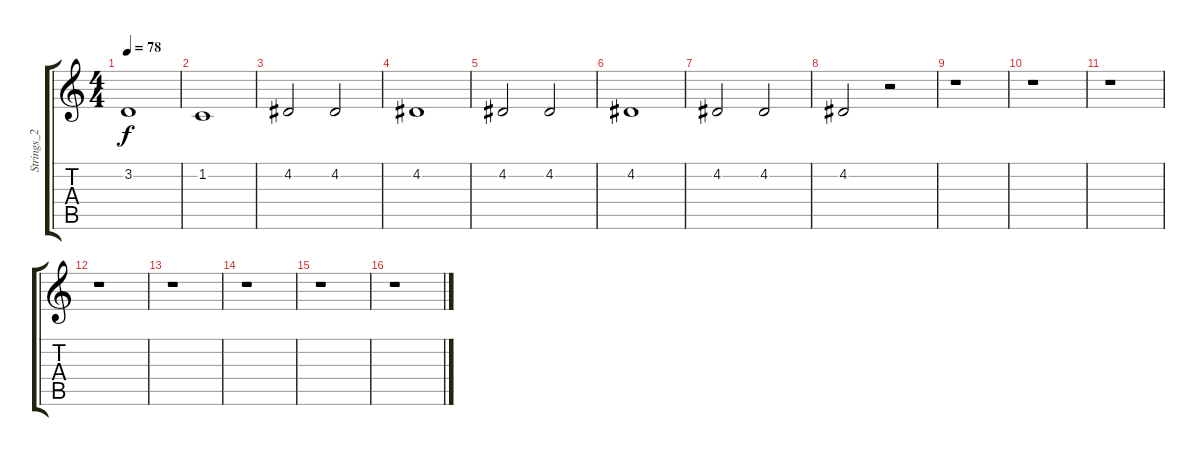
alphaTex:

\track ("Strings_2" "Strings_2") {instrument stringensemble1}
\staff {score tabs}
\tuning (E4 B3 G3 D3 A2 E2) {hide}
\ts (4 4)
\tempo 78
\clef g2
\ks c
3.2.1{dy f} |
1.2.1 |
4.2.2 4.2.2 |
4.2.1 |
4.2.2 4.2.2 |
4.2.1 |
4.2.2 4.2.2 |
4.2.2 r.2 |
r.1 |
r.1 |
r.1 |
r.1 |
r.1 |
r.1 |
r.1 |
r.1
